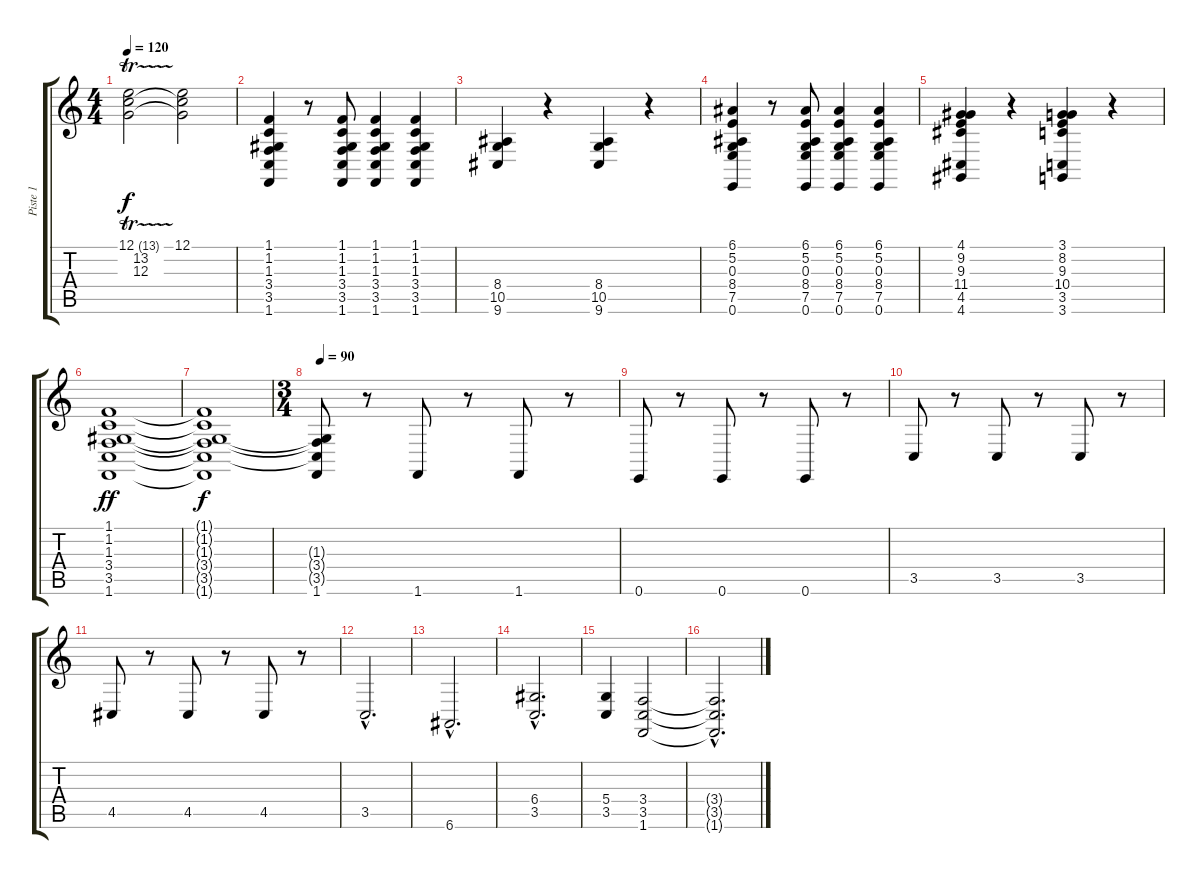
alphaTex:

\track ("Piste 1" "Piste 1") {instrument stringensemble1}
\staff {score tabs}
\tuning (E4 B3 G3 D3 A2 E2) {hide}
\ts (4 4)
\tempo 120
\clef g2
\ks c
(12.1{tr (13 16)} 13.2 12.3).2{dy f} (12.1 13.2{t} 12.3{t}).2 |
(1.1 1.2 1.3 3.4 3.5 1.6).4 r.8 (1.1 1.2 1.3 3.4 3.5 1.6).8 (1.1 1.2 1.3 3.4 3.5 1.6).4 (1.1 1.2 1.3 3.4 3.5 1.6).4 |
(8.4 10.5 9.6).4 r.4 (8.4 10.5 9.6).4 r.4 |
(6.1 5.2 0.3 8.4 7.5 0.6).4 r.8 (6.1 5.2 0.3 8.4 7.5 0.6).8 (6.1 5.2 0.3 8.4 7.5 0.6).4 (6.1 5.2 0.3 8.4 7.5 0.6).4 |
(4.1 9.2 9.3 11.4 4.5 4.6).4 r.4 (3.1 8.2 9.3 10.4 3.5 3.6).4 r.4 |
(1.1 1.2 1.3 3.4 3.5 1.6).1{dy ff} |
(1.1{t} 1.2{t} 1.3{t} 3.4{t} 3.5{t} 1.6{t}).1{dy f} |
\ts (3 4)
\tempo 90
(1.3{t} 3.4{t} 3.5{t} 1.6).8 r.8 1.6.8 r.8 1.6.8 r.8 |
0.6.8 r.8 0.6.8 r.8 0.6.8 r.8 |
3.5.8 r.8 3.5.8 r.8 3.5.8 r.8 |
4.5.8 r.8 4.5.8 r.8 4.5.8 r.8 |
3.5{hac}.2{d} |
6.6{hac}.2{d} |
(6.4{hac} 3.5{hac}).2{d} |
(5.4 3.5).4 (3.4 3.5 1.6).2 |
(3.4{hac t} 3.5{hac t} 1.6{hac t}).2{d}
